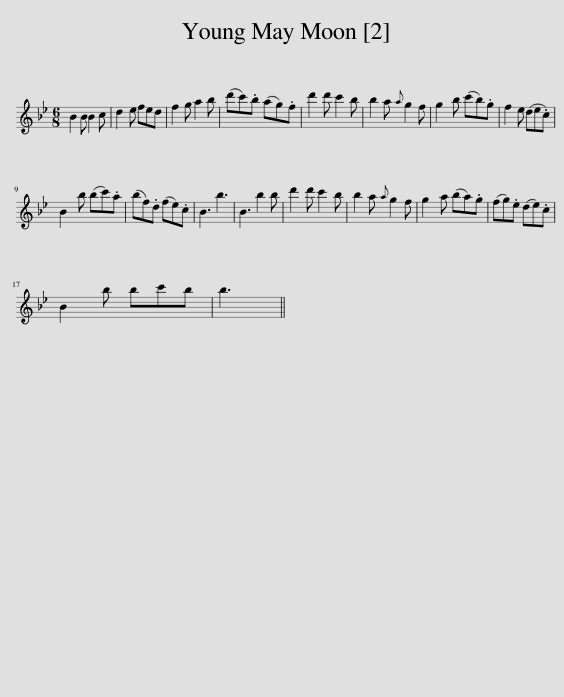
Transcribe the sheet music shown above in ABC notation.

X:1
L:1/8
M:6/8
I:linebreak $
K:Bb
V:1 treble
V:1
 B2 B B2 c | d2 e fed | f2 g a2 b | (d'c').b (ag).f | d'2 d' c'2 b | %5
 b2 a{a} g2 f | g2 b (c'b).g | f2 e (de.c) |$ B2 b (bc').a | (bf).d (fe).c | %10
 B3 b3 | B3 b2 b | d'2 d' c'2 b | b2 a{a} g2 f | g2 a (ba).g | %15
 (fg).e (de).c |$ B2 b bc'b | b3 || %18
